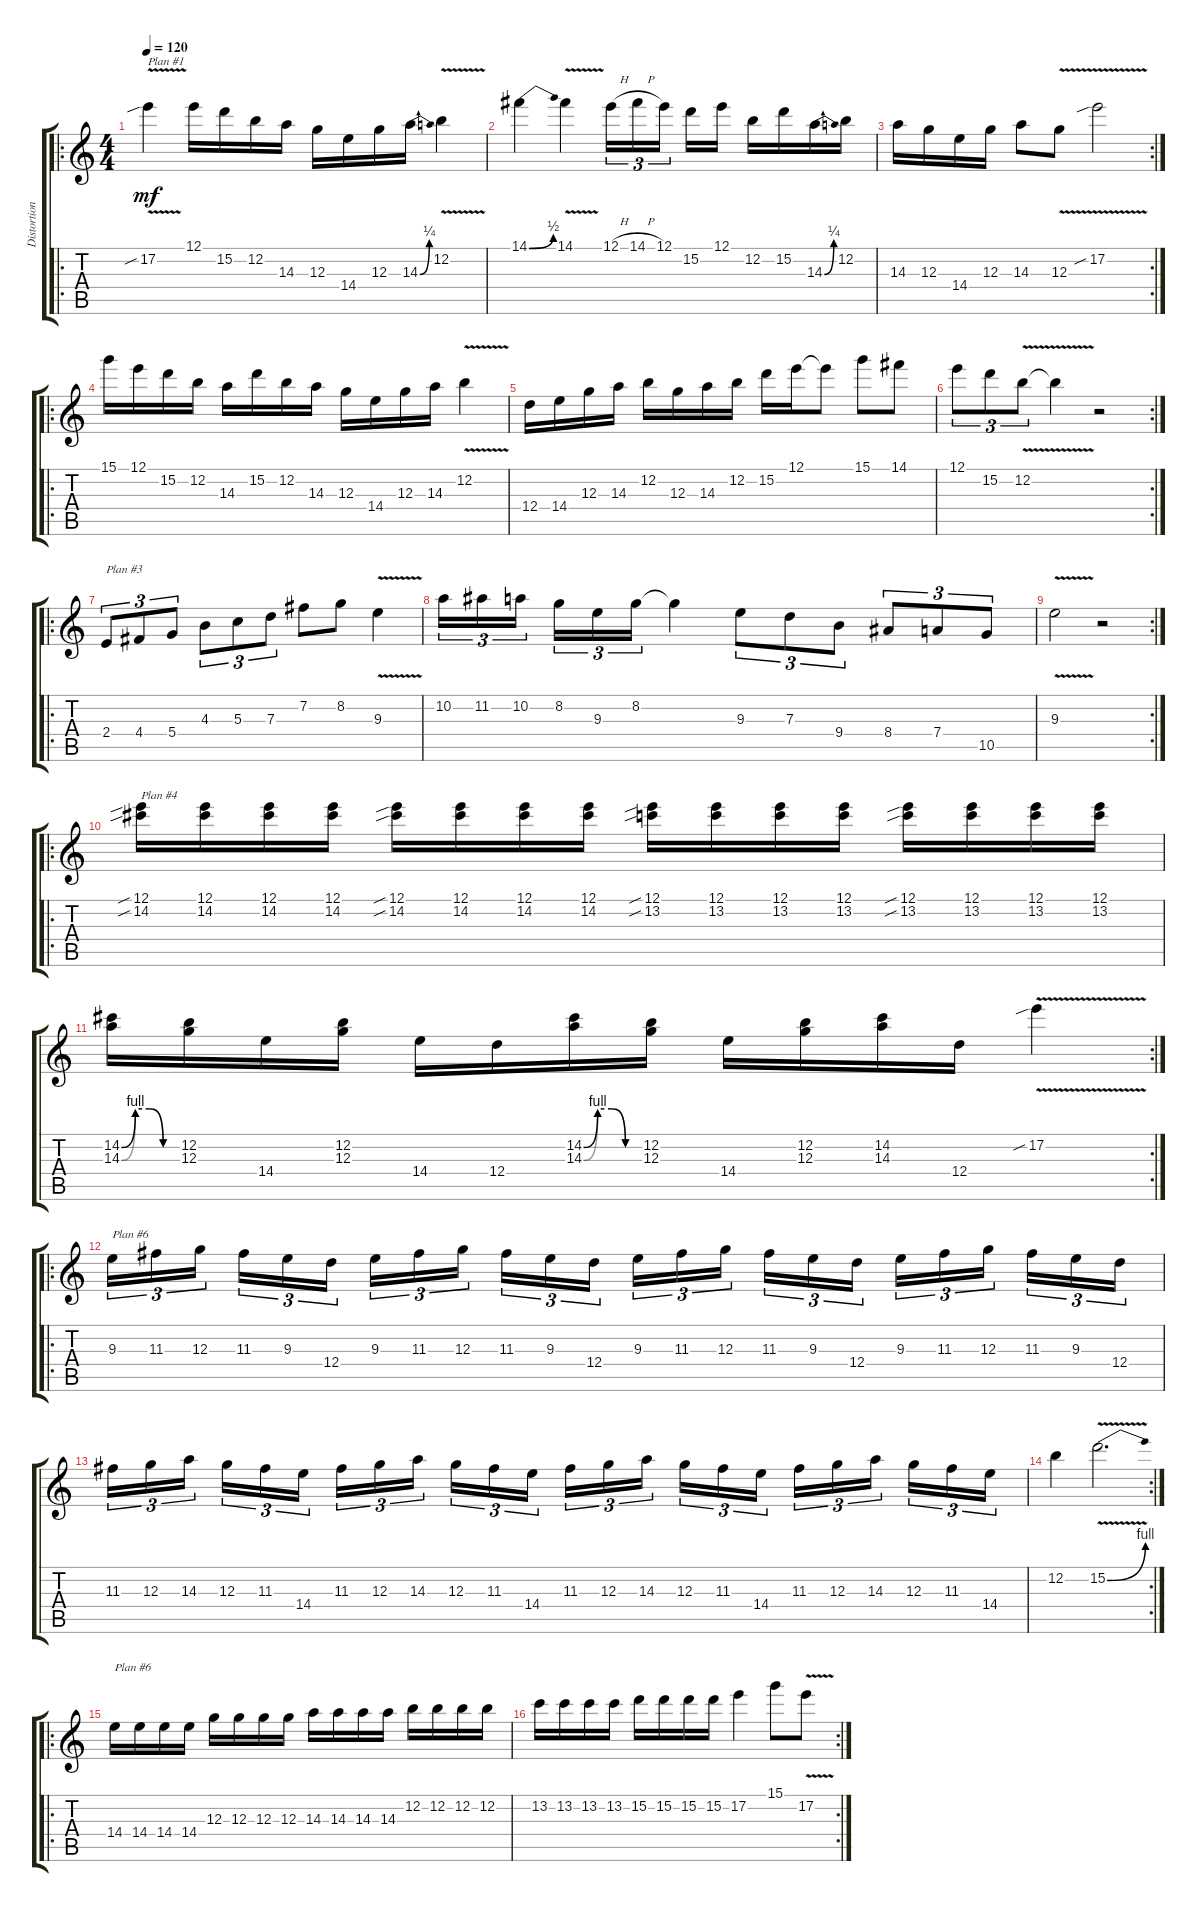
\track ("Distortion Guitar" "Distortion") {instrument distortionguitar}
\staff {score tabs}
\tuning (E4 B3 G3 D3 A2 E2) {hide}
\ro
\ts (4 4)
\tempo 120
\clef g2
\ks c
17.2{v sib}.4{txt "Plan #1" dy mf instrument distortionguitar} 12.1.16 15.2.16 12.2.16 14.3.16 12.3.16 14.4.16 12.3.16 14.3{be (bend 0 0 60 1)}.16 12.2{v}.4 |
14.1{be (bend 0 0 60 2)}.4 14.1{v}.4 12.1{h}.16{tu (3 2)} 14.1{h}.16{tu (3 2)} 12.1.16{tu (3 2)} 15.2.16 12.1.16 12.2.16 15.2.16 14.3{be (bend 0 0 60 1)}.16 12.2.16 |
\rc 2
14.3.16 12.3.16 14.4.16 12.3.16 14.3.8 12.3{v}.8 17.2{v sib}.2 |
\ro
15.1.16 12.1.16 15.2.16 12.2.16 14.3.16 15.2.16 12.2.16 14.3.16 12.3.16 14.4.16 12.3.16 14.3.16 12.2{v}.4 |
12.4.16 14.4.16 12.3.16 14.3.16 12.2.16 12.3.16 14.3.16 12.2.16 15.2.16 12.1.16 12.1{t}.8 15.1.8 14.1.8 |
\rc 2
12.1.8{tu (3 2)} 15.2.8{tu (3 2)} 12.2{v}.8{tu (3 2)} 12.2{t}.4 r.2 |
\ro
2.4.8{tu (3 2) txt "Plan #3"} 4.4.8{tu (3 2)} 5.4.8{tu (3 2)} 4.3.8{tu (3 2)} 5.3.8{tu (3 2)} 7.3.8{tu (3 2)} 7.2.8 8.2.8 9.3{v}.4 |
10.2.16{tu (3 2)} 11.2.16{tu (3 2)} 10.2.16{tu (3 2)} 8.2.16{tu (3 2)} 9.3.16{tu (3 2)} 8.2.16{tu (3 2)} 8.2{t}.4 9.3.8{tu (3 2)} 7.3.8{tu (3 2)} 9.4.8{tu (3 2)} 8.4.8{tu (3 2)} 7.4.8{tu (3 2)} 10.5.8{tu (3 2)} |
\rc 2
9.3{v}.2 r.2 |
\ro
(12.1{sib} 14.2{sib}).16{txt "Plan #4"} (12.1 14.2).16 (12.1 14.2).16 (12.1 14.2).16 (12.1{sib} 14.2{sib}).16 (12.1 14.2).16 (12.1 14.2).16 (12.1 14.2).16 (12.1{sib} 13.2{sib}).16 (12.1 13.2).16 (12.1 13.2).16 (12.1 13.2).16 (12.1{sib} 13.2{sib}).16 (12.1 13.2).16 (12.1 13.2).16 (12.1 13.2).16 |
\rc 2
(14.2{be (custom 0 0 15 4 30 4 45 0 60 0)} 14.3{be (custom 0 0 15 4 30 4 45 0 60 0)}).16 (12.2 12.3).16 14.4.16 (12.2 12.3).16 14.4.16 12.4.16 (14.2{be (custom 0 0 15 4 30 4 45 0 60 0)} 14.3{be (custom 0 0 15 4 30 4 45 0 60 0)}).16 (12.2 12.3).16 14.4.16 (12.2 12.3).16 (14.2 14.3).16 12.4.16 17.2{v sib}.4 |
\ro
9.3.16{tu (3 2) txt "Plan #6"} 11.3.16{tu (3 2)} 12.3.16{tu (3 2)} 11.3.16{tu (3 2)} 9.3.16{tu (3 2)} 12.4.16{tu (3 2)} 9.3.16{tu (3 2)} 11.3.16{tu (3 2)} 12.3.16{tu (3 2)} 11.3.16{tu (3 2)} 9.3.16{tu (3 2)} 12.4.16{tu (3 2)} 9.3.16{tu (3 2)} 11.3.16{tu (3 2)} 12.3.16{tu (3 2)} 11.3.16{tu (3 2)} 9.3.16{tu (3 2)} 12.4.16{tu (3 2)} 9.3.16{tu (3 2)} 11.3.16{tu (3 2)} 12.3.16{tu (3 2)} 11.3.16{tu (3 2)} 9.3.16{tu (3 2)} 12.4.16{tu (3 2)} |
11.3.16{tu (3 2)} 12.3.16{tu (3 2)} 14.3.16{tu (3 2)} 12.3.16{tu (3 2)} 11.3.16{tu (3 2)} 14.4.16{tu (3 2)} 11.3.16{tu (3 2)} 12.3.16{tu (3 2)} 14.3.16{tu (3 2)} 12.3.16{tu (3 2)} 11.3.16{tu (3 2)} 14.4.16{tu (3 2)} 11.3.16{tu (3 2)} 12.3.16{tu (3 2)} 14.3.16{tu (3 2)} 12.3.16{tu (3 2)} 11.3.16{tu (3 2)} 14.4.16{tu (3 2)} 11.3.16{tu (3 2)} 12.3.16{tu (3 2)} 14.3.16{tu (3 2)} 12.3.16{tu (3 2)} 11.3.16{tu (3 2)} 14.4.16{tu (3 2)} |
\rc 2
12.2.4 15.2{be (bend 0 0 60 4) v}.2{d} |
\ro
14.4.16{txt "Plan #6"} 14.4.16 14.4.16 14.4.16 12.3.16 12.3.16 12.3.16 12.3.16 14.3.16 14.3.16 14.3.16 14.3.16 12.2.16 12.2.16 12.2.16 12.2.16 |
\rc 2
13.2.16 13.2.16 13.2.16 13.2.16 15.2.16 15.2.16 15.2.16 15.2.16 17.2.4 15.1.8 17.2{v}.8
